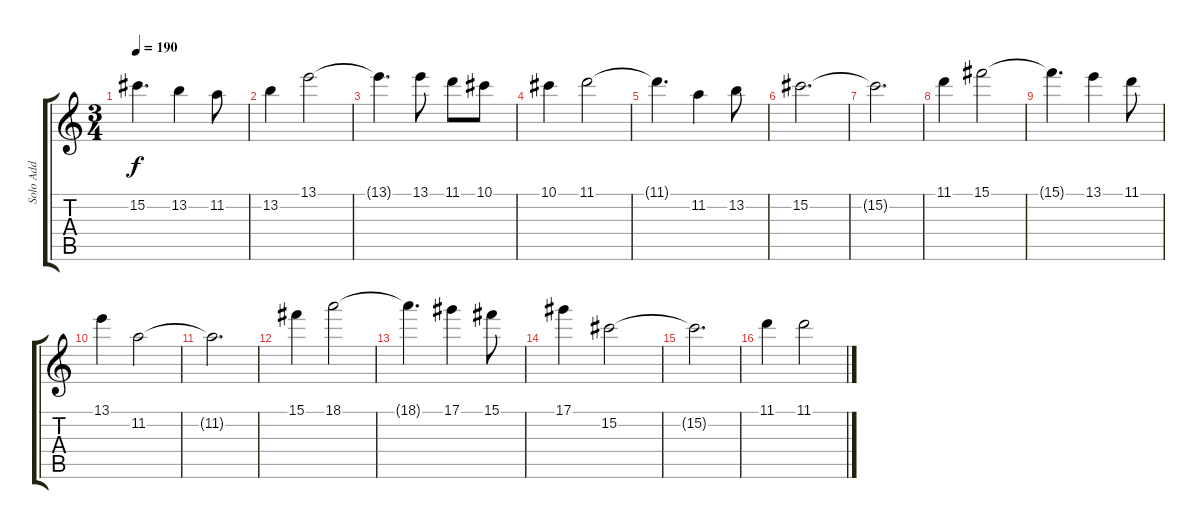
\track ("Solo Add" "Solo Add") {instrument distortionguitar}
\staff {score tabs}
\tuning (Eb4 Bb3 Gb3 Db3 Ab2 Eb2) {hide}
\ts (3 4)
\tempo 190
\clef g2
\ks c
15.2{t}.4{d dy f} 13.2.4 11.2.8 |
13.2.4 13.1.2 |
13.1{t}.4{d} 13.1.8 11.1.8 10.1.8 |
10.1.4 11.1.2 |
11.1{t}.4{d} 11.2.4 13.2.8 |
15.2.2{d} |
15.2{t}.2{d} |
11.1.4 15.1.2 |
15.1{t}.4{d} 13.1.4 11.1.8 |
13.1.4 11.2.2 |
11.2{t}.2{d} |
15.1.4 18.1.2 |
18.1{t}.4{d} 17.1.4 15.1.8 |
17.1.4 15.2.2 |
15.2{t}.2{d} |
11.1.4 11.1.2
